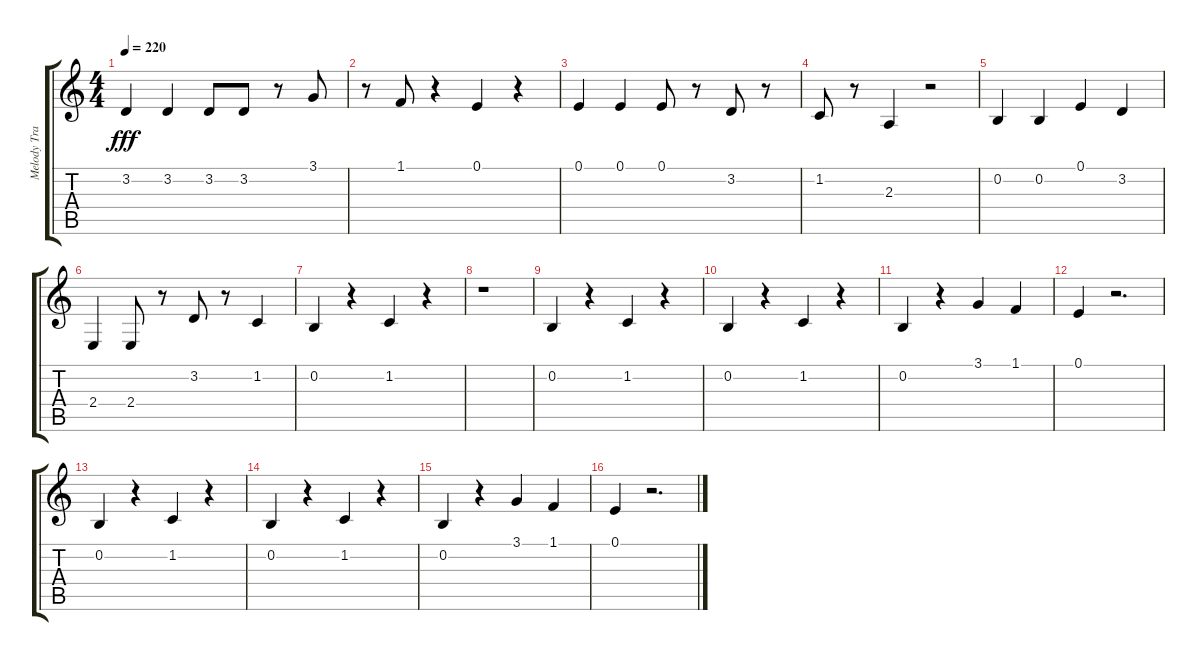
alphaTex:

\track ("Melody Track" "Melody Tra") {instrument synthvoice}
\staff {score tabs}
\tuning (E4 B3 G3 D3 A2 E2) {hide}
\ts (4 4)
\tempo 220
\clef g2
\ks c
3.2.4{dy fff} 3.2.4 3.2.8 3.2.8 r.8 3.1.8 |
r.8 1.1.8 r.4 0.1.4 r.4 |
0.1.4 0.1.4 0.1.8 r.8 3.2.8 r.8 |
1.2.8 r.8 2.3.4 r.2 |
0.2.4 0.2.4 0.1.4 3.2.4 |
2.4.4 2.4.8 r.8 3.2.8 r.8 1.2.4 |
0.2.4 r.4 1.2.4 r.4 |
r.1 |
0.2.4 r.4 1.2.4 r.4 |
0.2.4 r.4 1.2.4 r.4 |
0.2.4 r.4 3.1.4 1.1.4 |
0.1.4 r.2{d} |
0.2.4 r.4 1.2.4 r.4 |
0.2.4 r.4 1.2.4 r.4 |
0.2.4 r.4 3.1.4 1.1.4 |
0.1.4 r.2{d}
